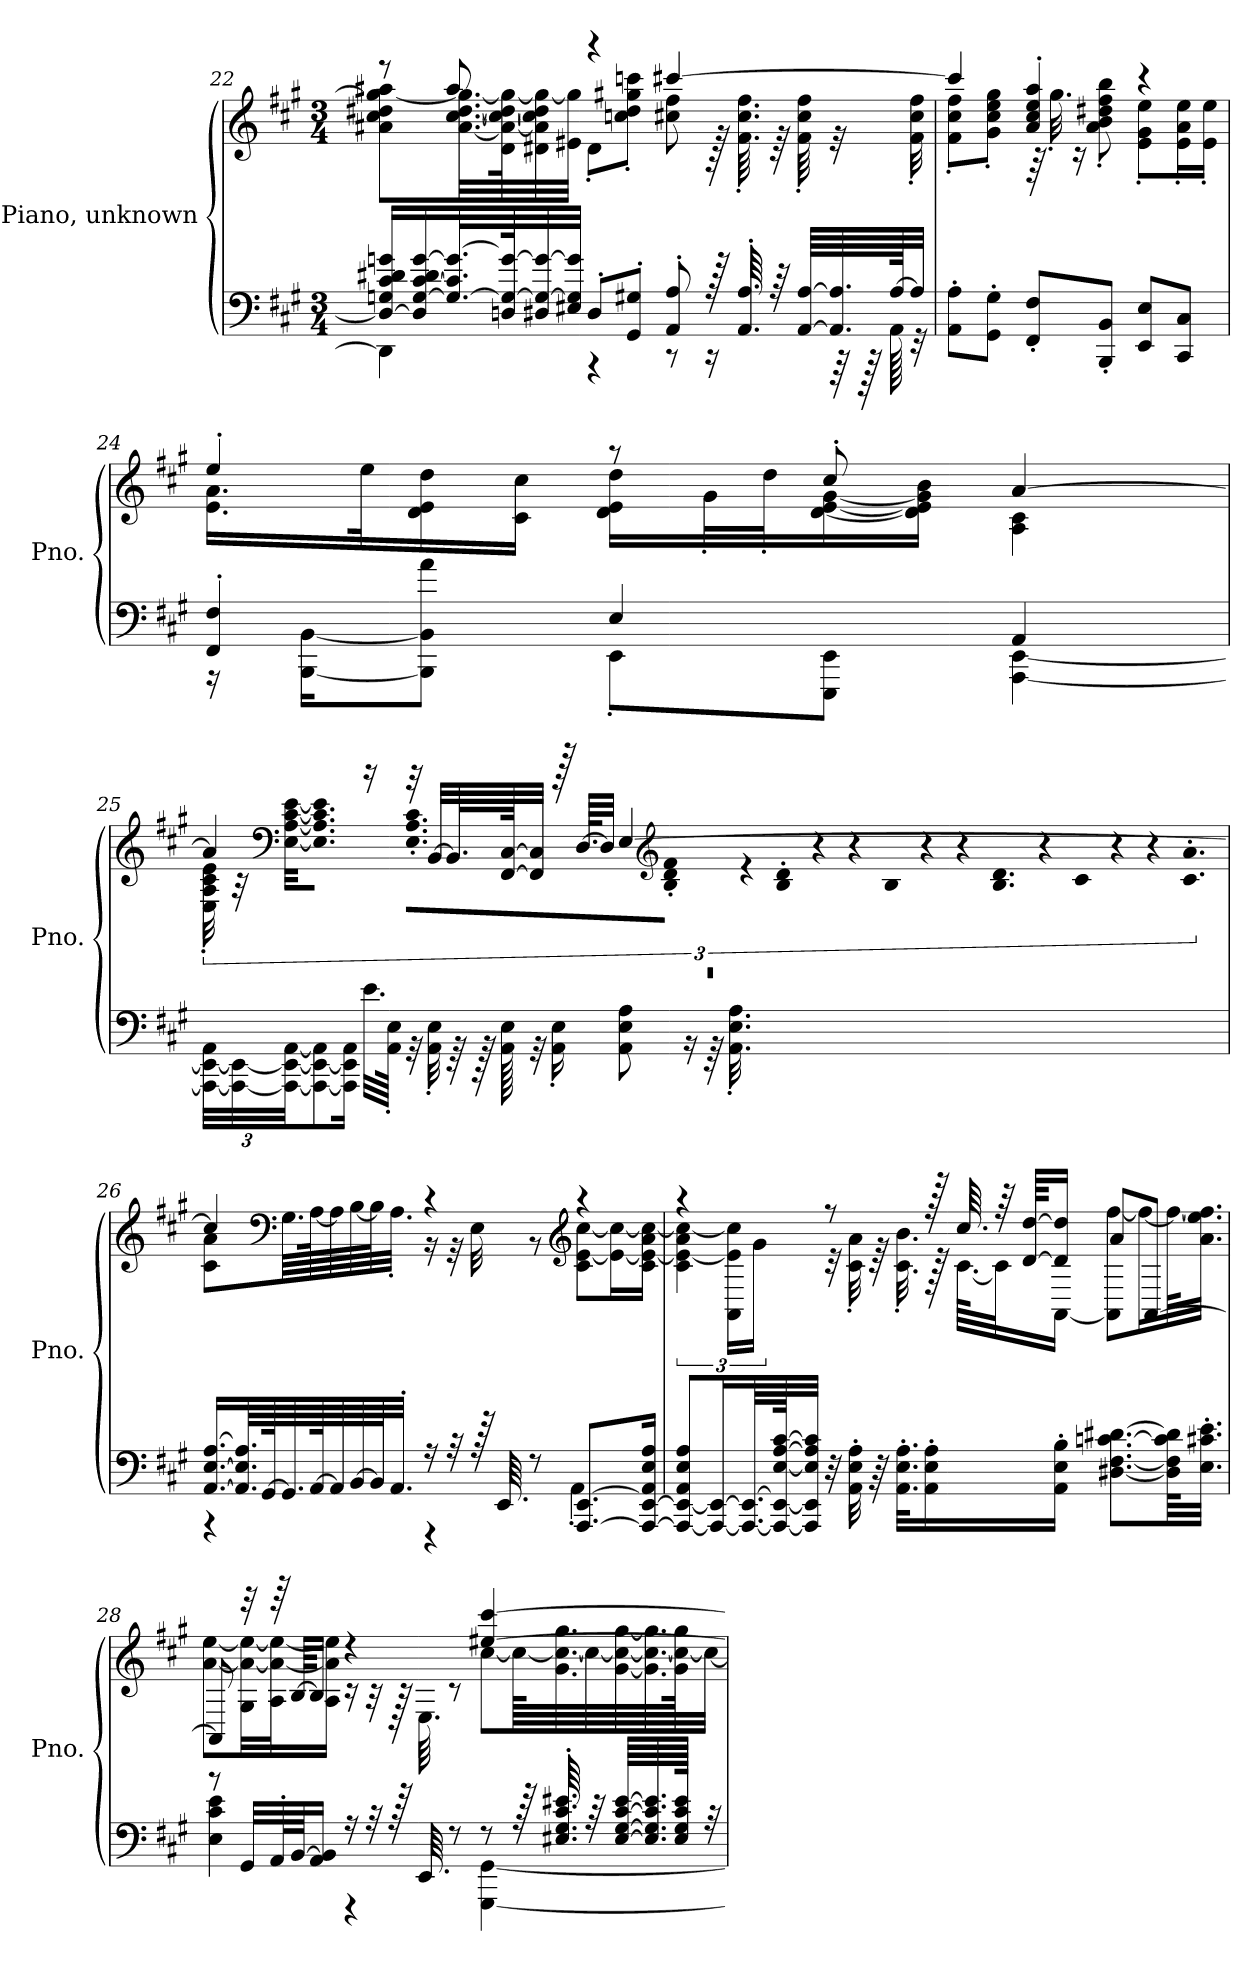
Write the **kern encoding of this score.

**kern	**kern
*part1	*part1
*staff2	*staff1
*I"Piano, unknown	*
*I'Pno.	*
!!LO:LB:g=z
*clefF4	*clefG2
*k[f#c#g#]	*k[f#c#g#]
*M3/4	*M3/4
=22	=22
*^	*^
16D#/_ 16Gn/ 16c#/ 16d#X/ 16gn/LL	4DD#\]	8r	8a#X\ 8cc#\ 8dd#X\ 8gg\_ 8aa#X\L
16D#/] [16G/ [16c#/ 16d#/ [16g/	.	.	.
32.G/_ 32.c#/] 32.g/_L	.	8aa#/	[32.a#\ [32.cc#\ [32.dd#\ 32.gg\_LL
64Dn/ 64G/_ 64g/_K	.	.	64d\ 64a#\_ 64cc#\_ 64dd#\_ 64gg\_K
32D#X/ 32G/_ 32g/_	.	.	32d#X\ 32a#\] 32cc#\] 32dd#\] 32gg\_
32E#X/ 32G/] 32g/]JJJ	.	.	32e#X\ 32gg\]JJJ
8D#'/L	4r	4r	8d#'\L
8GG#/' 8G#X/'J	.	.	8ccn\' 8dd#\' 8gg#X\' 8cccn\'J
8AA/' 8A/'	8r	[4ccc#X/	8cc#X\ 8ff#\
128r	16r	.	128r
64.AA/' 64.A/'	.	.	64.f#\' 64.cc#\' 64.ff#\'
64r	.	.	64r
[64AA/ [64A/LLLL	.	.	64f#\' 64cc#\' 64ff#\'
64.AA/] 64.A/]	64r	.	32r
.	128r	.	.
[128A/JK	128AA\	.	.
32A/JJJ]	32r	.	32f#\' 32cc#\' 32ff#\'
*v	*v	*	*
=23	=23	=23
8AA\' 8A\'L	4ccc#/]	8f#\' 8cc#\' 8ff#\'L
8GG#\' 8G#\'J	.	8g#\' 8cc#\' 8ee\' 8gg#\'J
8FF#/' 8F#/'L	4a/' 4cc#/' 4ee/' 4aa/'	64r
.	.	32.gg#'\
.	.	16r
8BBB/' 8BB/'J	.	8a\' 8b\' 8dd#X\' 8ff#\' 8bb\'
8EE/ 8E/L	4r	8e\' 8g#\' 8ee\'L
8CC#/ 8C#/J	.	16e\' 16a\' 16ee\'L
.	.	16e\' 16ee\'JJ
!!LO:LB:g=z	!!
=24	=24	=24
*^	*	*
4FF#/' 4F#/'	16r	4ee'/	16.e\ 16.a\LL
.	[16BBB\ [16BB\KL	.	.
.	.	.	32ee\K
.	8BBB\] 8BB\] 8a\J	.	16d\ 16e\ 16dd\
.	.	.	16c#\ 16cc#\JJ
4E/	8EE'\L	8r	16d\ 16e\ 16dd\LL
.	.	.	32g#'\L
.	.	.	32dd'\J
.	8EEE\ 8EE\J	8cc#'/	[16d\ [16e\ [16g#\
.	.	.	16d\] 16e\] 16g#\] 16b\JJ
4AA/	[4AAA\ [4EE\	[4a/	4A\ 4c#\
=25	=25	=25	=25
*	*Xbrackettup	*	*
2.r	48AAA\_ 48EE\_ 48AA\LLL	4a/]	48E\' 48A\' 48c#\' 48e\'
.	48AAA\_ 48EE\_	.	48r
*	*	*clefF4	*
.	48AAA\_ 48EE\_ [48AA\JJ	.	[48E\ [48A\ [48c#\ [48e\KKL
.	8AAA\_ 8EE\_ 8AA\]	.	8.E\] 8.A\] 8.c#\] 8.e\]J
.	16AAA\] 16EE\] 16AA\Jk	.	.
.	32.e\LLL	16r	32.E\' 32.A\' 32.c#\'LLL
*	*	*clefG2	*
.	64AA\' 64E\'JJJk	.	64B\' 64d\' 64f#\'JJJk
.	32r	32r	32r
.	32AA\' 32E\'	[32g#/LLL	32B\' 32d\'
.	64r	64.g#/L]	64r
.	128r	.	128r
.	128AA\ 128E\	[128d/ [128a/JK	128B\
.	32r	32d/] 32a/]JJJ	32r
.	16AA\' 16E\'	128r	128r
.	.	[64.b/KLLL	64.B\ 64.d\
.	.	32b/JJJ]	32r
.	8AA\ 8E\ 8A\	[4cc#/	8c#\
.	16r	.	16r
.	64r	.	64r
.	32.AA\' 32.E\' 32.A\'	.	32.c#\' 32.a\'
!!LO:PB:g=z	!!
=26	=26	=26	=26
[16.AA/ [16.E/ [16.A/LL	4r	4cc#/]	8c#\ 8a\L
64.AA/] 64.E/] 64.A/]LL	.	.	.
[128GG#/K	.	.	.
*	*	*clefF4	*
64.GG#/]	.	.	64.G#\LLL
[128AA/K	.	.	[128A\K
64AA/]	.	.	64A\]
[64BB/	.	.	[64B\
64BB/J]	.	.	64B\J]
32.AA'/JJJ	.	.	32.A'\JJJ
16r	4r	4r	16r
32r	.	.	32r
128r	.	.	32E\
64.EE/	.	.	.
8r	.	.	8r
*	*	*clefG2	*
[8.AAA/ [8.EE/L	4AA'\	4r	8c#\ [8e\ [8cc#\L
.	.	.	16e\_ 16cc#\_L
16AAA/_ 16EE/_ 16AA/ 16E/ 16A/Jk	.	.	16c#\ 16e\_ 16a\ 16cc#\_JJ
*v	*v	*	*
!!LO:LB:g=z	!!
=27	=27	=27
8AAA/_ 8EE/_ 8AA/ 8E/ 8A/L	4r	6c#\ 6e\_ 6a\ 6cc#\_
16AAA/_ 16EE/_L	.	.
.	.	24AA\ 24e\] 24cc#\]LL
64.AAA/_ 64.EE/_LL	.	.
.	.	24g#\JJ
128AAA/_ 128EE/_ [128E/ [128A/ [128c#/JK	.	.
32AAA/] 32EE/] 32E/] 32A/] 32c#/]JJJ	.	.
32r	8r	32r
32AA\' 32E\' 32A\'	.	32c#\' 32a\'
64r	.	64r
32.AA\' 32.E\' 32.A\'KLL	.	32.c#\' 32.b\'
16AA\' 16E\' 16A\'	128r	128r
.	64.cc#/	[64.c#\KLLL
.	64r	32c#\J]
.	[64d/ [64dd/KKLL	.
16AA\' 16E\' 16B\'JJ	16d/] 16dd/]JJ	[16AA\JJ
[8.D#X\ [8.F#\ [8.cn\ [8.d#X\L	8a/L	8AA\] [8ff#\L
.	[8AA/J	16ff#\L_
64D#\] 64F#\] 64c\] 64d#\]KLL	.	64ff#\KL_
32.E\' 32.c#X\' 32.e\'JJJ	.	32.a\ 32.ee\ 32.ff#\]JJJ
!!LO:LB:g=z	!!
=28	=28	=28
*^	*	*
8r	4E\ 4c#\ 4e\	8AA/]	[8a\ [8ee\L
32GG#/LLL	.	32r	32G#\ 32a\_ 32ee\_LL
64AA'/L	.	64r	32A\ 32a\_ 32ee\_J
[64BB/JJ	.	[64B/KKLL	.
16AA/ 16BB/]JJ	.	16B/JJ]	16A\ 16a\] 16ee\]JJ
16r	4r	4r	16r
32r	.	.	32r
128r	.	.	128r
64.EE/	.	.	64.E\
8r	.	.	8r
8r	[4GGG#\ [4GG#\	[4ee#X/ [4ccc#/	[8cc#\L
128r	.	.	128cc#\KLLL_
64.E#X/' 64.G#/' 64.c#/' 64.e#X/'	.	.	64.g#\ 64.cc#\_ 64.gg#\
64r	.	.	64cc#\_
[64E#/ [64G#/ [64c#/ [64e#/LLLL	.	.	[64g#\ 64cc#\_ [64gg#\
64.E#/] 64.G#/] 64.c#/] 64.e#/]	.	.	64.g#\] 64.cc#\_ 64.gg#\]
128E#/ 128G#/ 128c#/ 128e#/JJJJk	.	.	128g#\ 128cc#\_ 128gg#\JK
32r	.	.	32cc#\JJJ_
*v	*v	*	*
*	*v	*v
=	=
*-	*-
